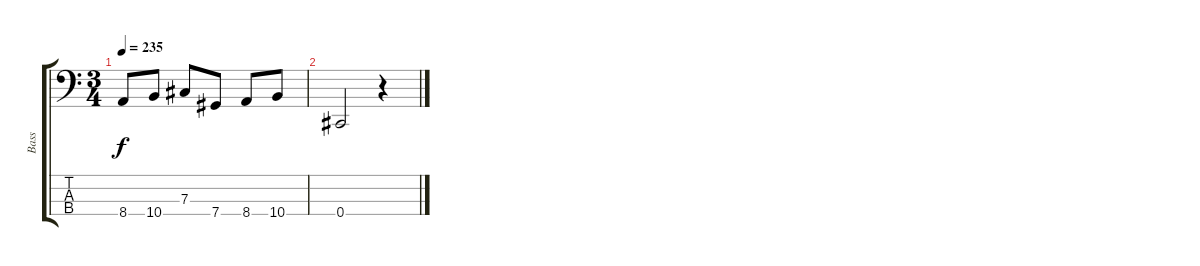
\track ("Bass" "Bass") {instrument electricbasspick}
\staff {score tabs}
\tuning (E2 B1 Gb1 Db1) {hide}
\ts (3 4)
\tempo 235
\clef f4
\ks c
8.4.8{dy f} 10.4.8 7.3.8 7.4.8 8.4.8 10.4.8 |
0.4.2 r.4
